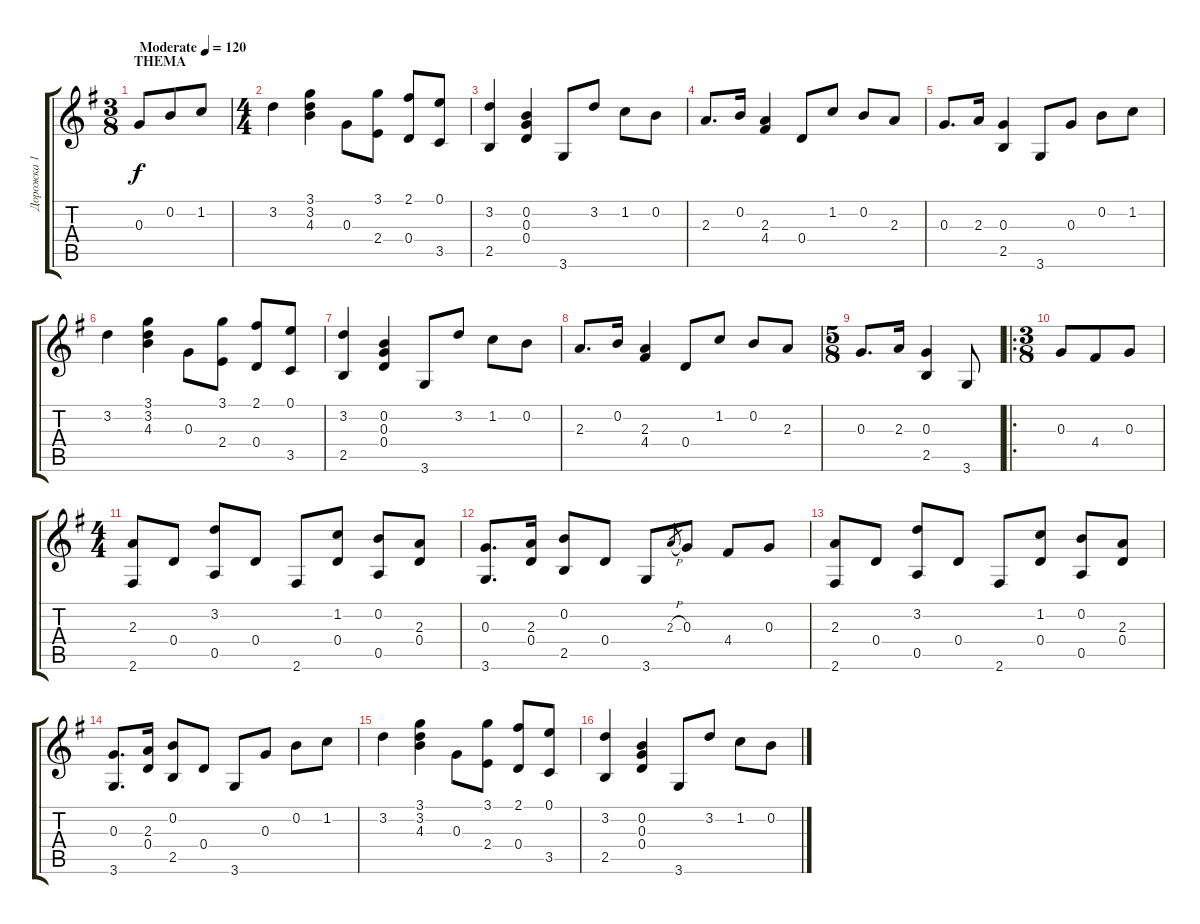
\track ("Дорожка 1" "Дорожка 1") {instrument acousticguitarnylon}
\staff {score tabs}
\tuning (E4 B3 G3 D3 A2 E2) {hide}
\ts (3 8)
\section ("" "THEMA")
\tempo (120 "Moderate")
\clef g2
\ks eminor
0.3.8{dy f instrument acousticguitarnylon} 0.2.8 1.2.8 |
\ts (4 4)
3.2.4 (3.1 3.2 4.3).4 0.3.8 (3.1 2.4).8 (2.1 0.4).8 (0.1 3.5).8 |
(3.2 2.5).4 (0.2 0.3 0.4).4 3.6.8 3.2.8 1.2.8 0.2.8 |
2.3.8{d} 0.2.16 (2.3 4.4).4 0.4.8 1.2.8 0.2.8 2.3.8 |
0.3.8{d} 2.3.16 (0.3 2.5).4 3.6.8 0.3.8 0.2.8 1.2.8 |
3.2.4 (3.1 3.2 4.3).4 0.3.8 (3.1 2.4).8 (2.1 0.4).8 (0.1 3.5).8 |
(3.2 2.5).4 (0.2 0.3 0.4).4 3.6.8 3.2.8 1.2.8 0.2.8 |
2.3.8{d} 0.2.16 (2.3 4.4).4 0.4.8 1.2.8 0.2.8 2.3.8 |
\ts (5 8)
0.3.8{d} 2.3.16 (0.3 2.5).4 3.6.8 |
\ro
\ts (3 8)
0.3.8 4.4.8 0.3.8 |
\ts (4 4)
(2.3 2.6).8 0.4.8 (3.2 0.5).8 0.4.8 2.6.8 (1.2 0.4).8 (0.2 0.5).8 (2.3 0.4).8 |
(0.3 3.6).8{d} (2.3 0.4).16 (0.2 2.5).8 0.4.8 3.6.8 2.3{h}.8{gr} 0.3.8 4.4.8 0.3.8 |
(2.3 2.6).8 0.4.8 (3.2 0.5).8 0.4.8 2.6.8 (1.2 0.4).8 (0.2 0.5).8 (2.3 0.4).8 |
(0.3 3.6).8{d} (2.3 0.4).16 (0.2 2.5).8 0.4.8 3.6.8 0.3.8 0.2.8 1.2.8 |
3.2.4 (3.1 3.2 4.3).4 0.3.8 (3.1 2.4).8 (2.1 0.4).8 (0.1 3.5).8 |
(3.2 2.5).4 (0.2 0.3 0.4).4 3.6.8 3.2.8 1.2.8 0.2.8
